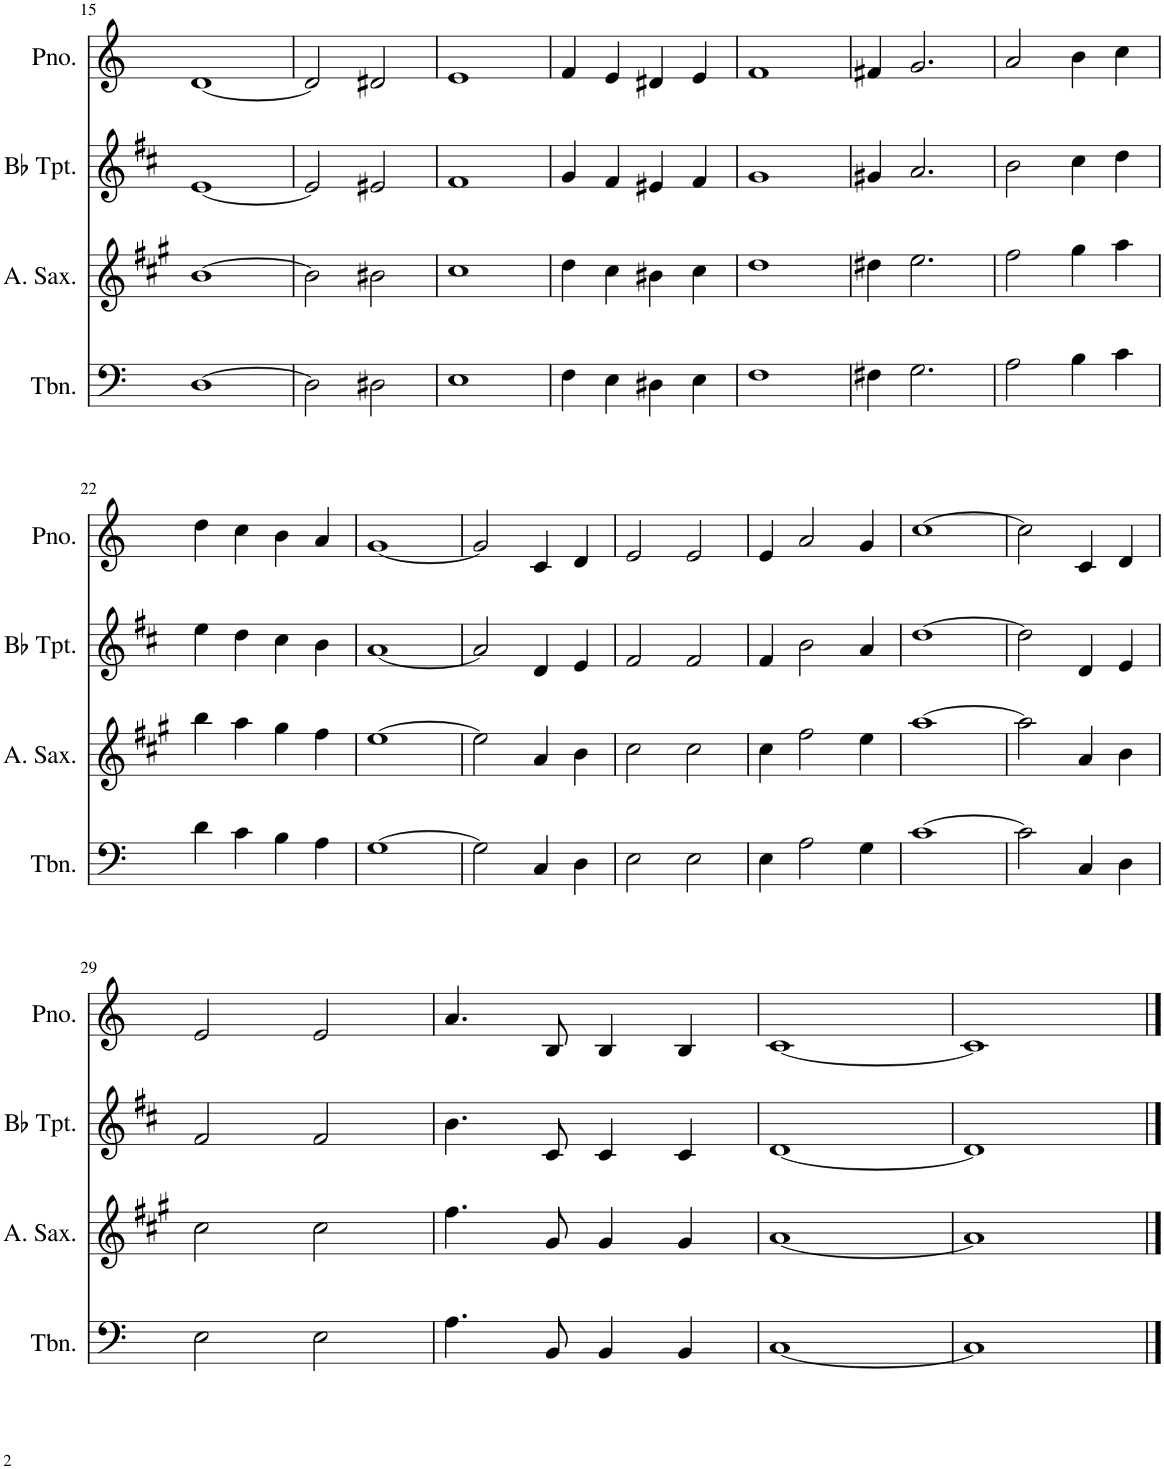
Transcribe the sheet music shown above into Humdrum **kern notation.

**kern	**kern	**kern	**kern
*part4	*part3	*part2	*part1
*staff4	*staff3	*staff2	*staff1
*I"Trombone	*I"Alto Saxophone	*I"Bb Trumpet	*I"Piano
*I'Tbn.	*I'A. Sax.	*I'Bb Tpt.	*I'Pno.
!!LO:PB:g=z
*clefF4	*clefG2	*clefG2	*clefG2
*	*Trd5c9	*Trd1c2	*
*k[]	*k[f#c#g#]	*k[f#c#]	*k[]
*M4/4	*M4/4	*M4/4	*M4/4
=15	=15	=15	=15
[1D	[1b	[1e	[1d
=16	=16	=16	=16
2D\]	2b\]	2e/]	2d/]
2D#X\	2b#X\	2e#X/	2d#X/
=17	=17	=17	=17
1E	1cc#	1f#	1e
=18	=18	=18	=18
4F\	4dd\	4g/	4f/
4E\	4cc#\	4f#/	4e/
4D#X\	4b#X\	4e#X/	4d#X/
4E\	4cc#\	4f#/	4e/
=19	=19	=19	=19
1F	1dd	1g	1f
=20	=20	=20	=20
4F#X\	4dd#X\	4g#X/	4f#X/
2.G\	2.ee\	2.a/	2.g/
=21	=21	=21	=21
2A\	2ff#\	2b\	2a/
4B\	4gg#\	4cc#\	4b\
4c\	4aa\	4dd\	4cc\
!!LO:LB:g=z
=22	=22	=22	=22
4d\	4bb\	4ee\	4dd\
4c\	4aa\	4dd\	4cc\
4B\	4gg#\	4cc#\	4b\
4A\	4ff#\	4b\	4a/
=23	=23	=23	=23
[1G	[1ee	[1a	[1g
=24	=24	=24	=24
2G\]	2ee\]	2a/]	2g/]
4C/	4a/	4d/	4c/
4D\	4b\	4e/	4d/
=25	=25	=25	=25
2E\	2cc#\	2f#/	2e/
2E\	2cc#\	2f#/	2e/
=26	=26	=26	=26
4E\	4cc#\	4f#/	4e/
2A\	2ff#\	2b\	2a/
4G\	4ee\	4a/	4g/
=27	=27	=27	=27
[1c	[1aa	[1dd	[1cc
=28	=28	=28	=28
2c\]	2aa\]	2dd\]	2cc\]
4C/	4a/	4d/	4c/
4D\	4b\	4e/	4d/
!!LO:LB:g=z
=29	=29	=29	=29
2E\	2cc#\	2f#/	2e/
2E\	2cc#\	2f#/	2e/
=30	=30	=30	=30
4.A\	4.ff#\	4.b\	4.a/
8BB/	8g#/	8c#/	8B/
4BB/	4g#/	4c#/	4B/
4BB/	4g#/	4c#/	4B/
=31	=31	=31	=31
[1C	[1a	[1d	[1c
=32	=32	=32	=32
1C]	1a]	1d]	1c]
==	==	==	==
*-	*-	*-	*-
